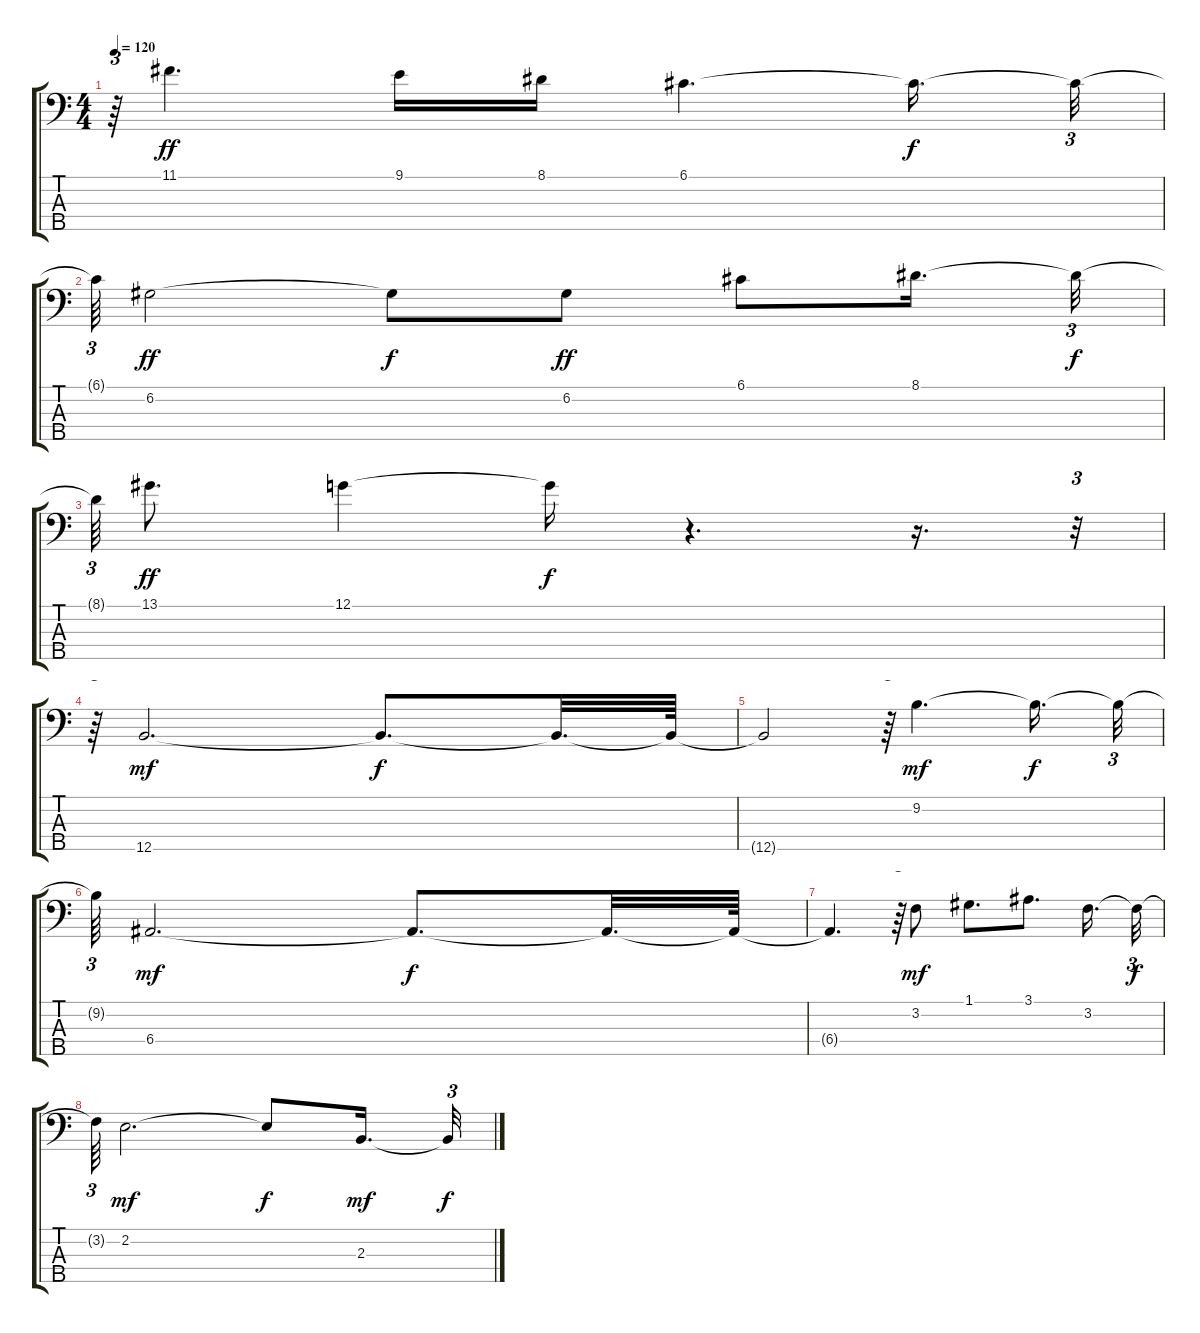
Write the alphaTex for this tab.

\track "" {instrument electricbassfinger}
\staff {score tabs}
\tuning (G2 D2 A1 E1 B0) {hide}
\ts (4 4)
\tempo 120
\clef f4
\ks c
r.64{tu (3 2) dy f} 11.1.4{d dy ff} 9.1.16 8.1.16 6.1.4{d} 6.1{t}.16{d dy f} 6.1{t}.32{tu (3 2)} |
6.1{t}.64{tu (3 2)} 6.2.2{dy ff} 6.2{t}.8{dy f} 6.2.8{dy ff} 6.1.8 8.1.16{d} 8.1{t}.32{tu (3 2) dy f} |
8.1{t}.64{tu (3 2)} 13.1.8{d dy ff} 12.1.4 12.1{t}.16{dy f} r.4{d} r.16{d} r.32{tu (3 2)} |
r.64{tu (3 2)} 12.5.2{d dy mf} 12.5{t}.8{d dy f} 12.5{t}.32{d} 12.5{t}.64 |
12.5{t}.2 r.64{tu (3 2)} 9.2.4{d dy mf} 9.2{t}.16{d dy f} 9.2{t}.32{tu (3 2)} |
9.2{t}.64{tu (3 2)} 6.4.2{d dy mf} 6.4{t}.8{d dy f} 6.4{t}.32{d} 6.4{t}.64 |
6.4{t}.4{d} r.64{tu (3 2)} 3.2.8{dy mf} 1.1.8{d} 3.1.8{d} 3.2.16{d} 3.2{t}.32{tu (3 2) dy f} |
3.2{t}.64{tu (3 2)} 2.2.2{d dy mf} 2.2{t}.8{dy f} 2.3.16{d dy mf} 2.3{t}.32{tu (3 2) dy f}
